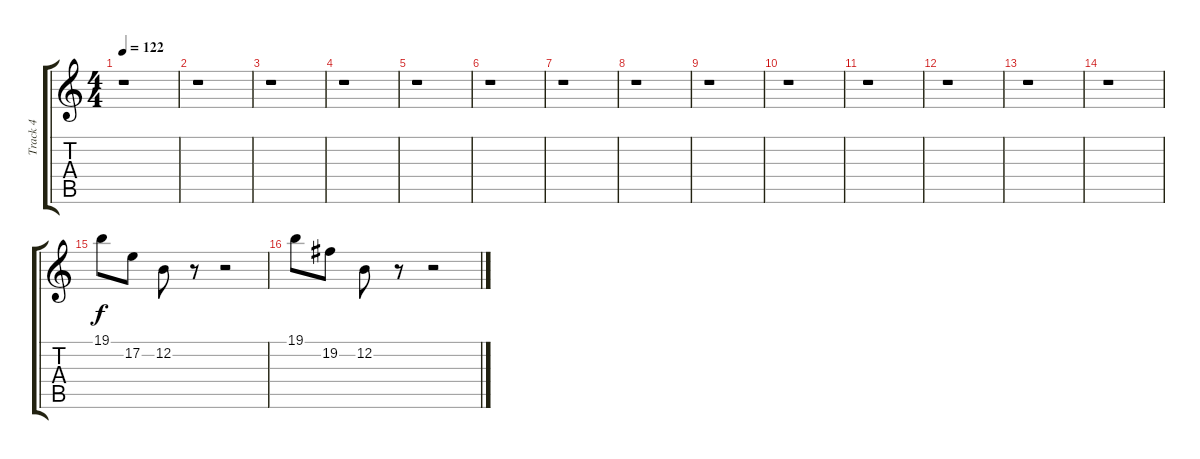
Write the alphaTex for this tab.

\track ("Track 4" "Track 4") {instrument musicbox}
\staff {score tabs}
\tuning (E4 B3 G3 D3 A2 E2) {hide}
\ts (4 4)
\tempo 122
\clef g2
\ks c
r.1{dy f instrument musicbox} |
r.1 |
r.1 |
r.1 |
r.1 |
r.1 |
r.1 |
r.1 |
r.1 |
r.1 |
r.1 |
r.1 |
r.1 |
r.1 |
19.1.8 17.2.8 12.2.8 r.8 r.2 |
19.1.8 19.2.8 12.2.8 r.8 r.2
